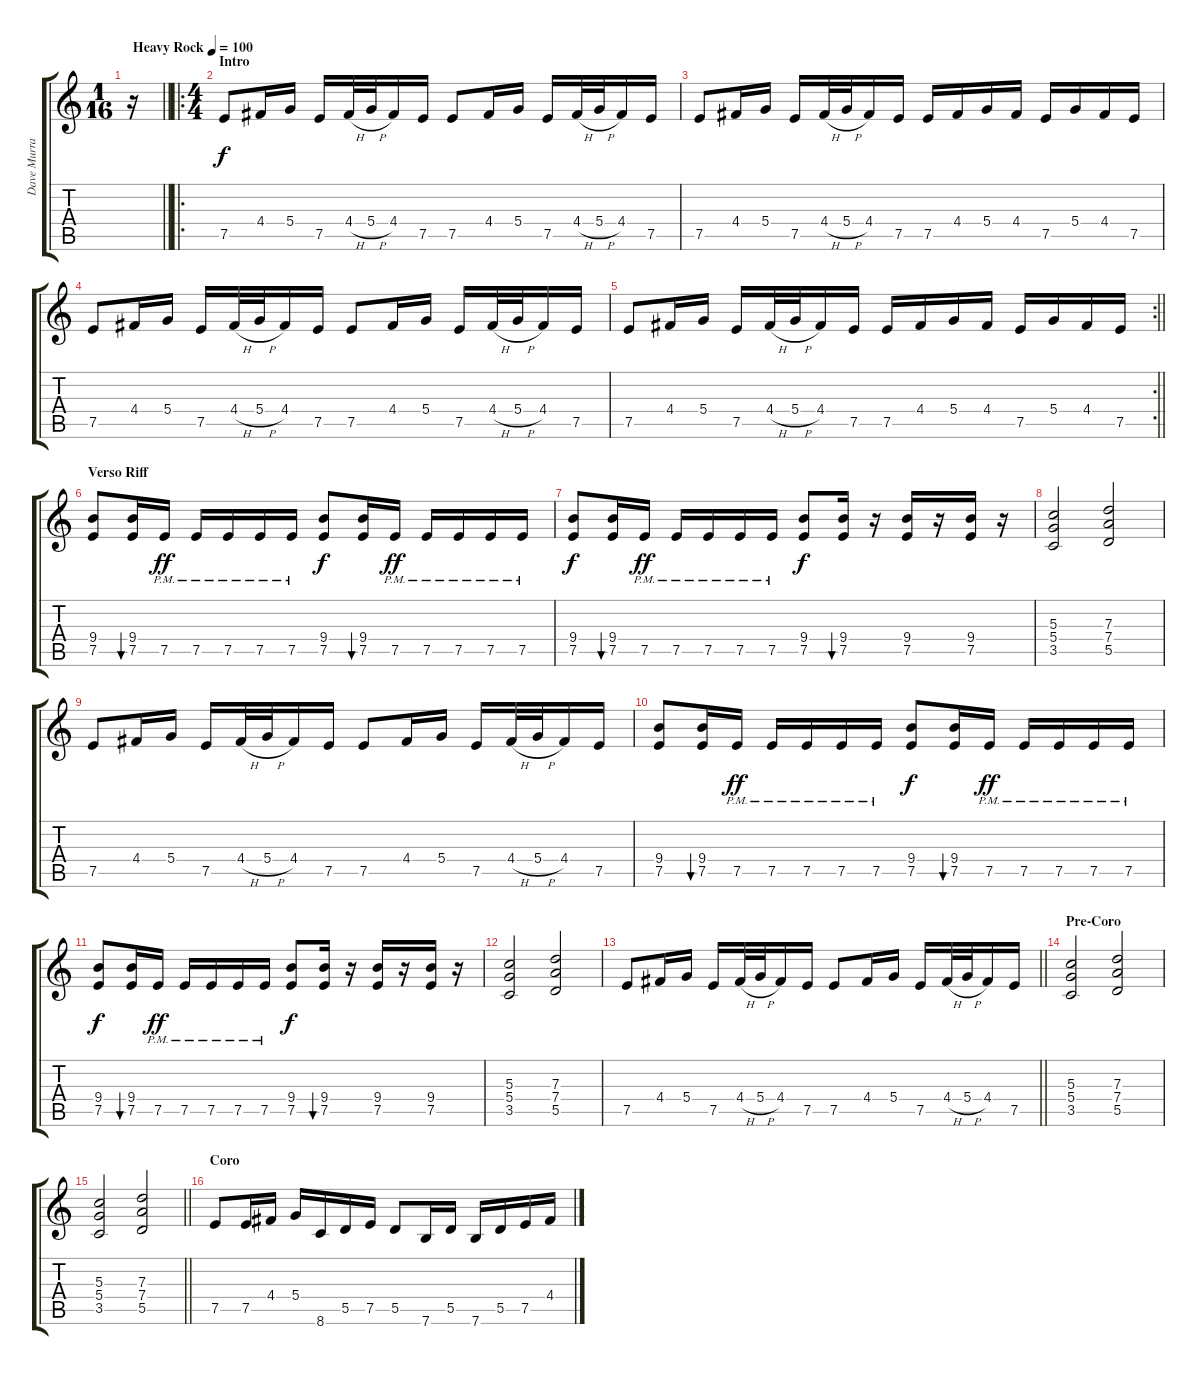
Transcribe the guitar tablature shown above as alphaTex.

\track ("Dave Murray" "Dave Murra") {instrument overdrivenguitar}
\staff {score tabs}
\tuning (E4 B3 G3 D3 A2 E2) {hide}
\ts (1 16)
\tempo (100 "Heavy Rock")
\clef g2
\barLineRight lightlight
\ks c
r.16{dy f instrument overdrivenguitar} |
\ro
\ts (4 4)
\section ("" "Intro")
7.5.8{volume 16} 4.4.16 5.4.16 7.5.16 4.4{h}.32 5.4{h}.32 4.4.16 7.5.16 7.5.8 4.4.16 5.4.16 7.5.16 4.4{h}.32 5.4{h}.32 4.4.16 7.5.16 |
7.5.8 4.4.16 5.4.16 7.5.16 4.4{h}.32 5.4{h}.32 4.4.16 7.5.16 7.5.16 4.4.16 5.4.16 4.4.16 7.5.16 5.4.16 4.4.16 7.5.16 |
7.5.8 4.4.16 5.4.16 7.5.16 4.4{h}.32 5.4{h}.32 4.4.16 7.5.16 7.5.8 4.4.16 5.4.16 7.5.16 4.4{h}.32 5.4{h}.32 4.4.16 7.5.16 |
\rc 2
\barLineRight lightlight
7.5.8 4.4.16 5.4.16 7.5.16 4.4{h}.32 5.4{h}.32 4.4.16 7.5.16 7.5.16 4.4.16 5.4.16 4.4.16 7.5.16 5.4.16 4.4.16 7.5.16 |
\section ("" "Verso Riff")
(9.4 7.5).8{volume 11} (9.4 7.5).16{bu 60} 7.5{pm}.16{dy ff} 7.5{pm}.16 7.5{pm}.16 7.5{pm}.16 7.5{pm}.16 (9.4 7.5).8{dy f} (9.4 7.5).16{bu 60} 7.5{pm}.16{dy ff} 7.5{pm}.16 7.5{pm}.16 7.5{pm}.16 7.5{pm}.16 |
(9.4 7.5).8{dy f} (9.4 7.5).16{bu 60} 7.5{pm}.16{dy ff} 7.5{pm}.16 7.5{pm}.16 7.5{pm}.16 7.5{pm}.16 (9.4 7.5).8{dy f} (9.4 7.5).16{bu 60} r.16 (9.4 7.5).16 r.16 (9.4 7.5).16 r.16 |
(5.3 5.4 3.5).2 (7.3 7.4 5.5).2 |
7.5.8 4.4.16 5.4.16 7.5.16 4.4{h}.32 5.4{h}.32 4.4.16 7.5.16 7.5.8 4.4.16 5.4.16 7.5.16 4.4{h}.32 5.4{h}.32 4.4.16 7.5.16 |
(9.4 7.5).8 (9.4 7.5).16{bu 60} 7.5{pm}.16{dy ff} 7.5{pm}.16 7.5{pm}.16 7.5{pm}.16 7.5{pm}.16 (9.4 7.5).8{dy f} (9.4 7.5).16{bu 60} 7.5{pm}.16{dy ff} 7.5{pm}.16 7.5{pm}.16 7.5{pm}.16 7.5{pm}.16 |
(9.4 7.5).8{dy f} (9.4 7.5).16{bu 60} 7.5{pm}.16{dy ff} 7.5{pm}.16 7.5{pm}.16 7.5{pm}.16 7.5{pm}.16 (9.4 7.5).8{dy f} (9.4 7.5).16{bu 60} r.16 (9.4 7.5).16 r.16 (9.4 7.5).16 r.16 |
(5.3 5.4 3.5).2 (7.3 7.4 5.5).2 |
\barLineRight lightlight
7.5.8 4.4.16 5.4.16 7.5.16 4.4{h}.32 5.4{h}.32 4.4.16 7.5.16 7.5.8 4.4.16 5.4.16 7.5.16 4.4{h}.32 5.4{h}.32 4.4.16 7.5.16 |
\section ("" "Pre-Coro")
(5.3 5.4 3.5).2 (7.3 7.4 5.5).2 |
\barLineRight lightlight
(5.3 5.4 3.5).2 (7.3 7.4 5.5).2 |
\section ("" "Coro")
7.5.8 7.5.16 4.4.16 5.4.16 8.6.16 5.5.16 7.5.16 5.5.8 7.6.16 5.5.16 7.6.16 5.5.16 7.5.16 4.4.16
